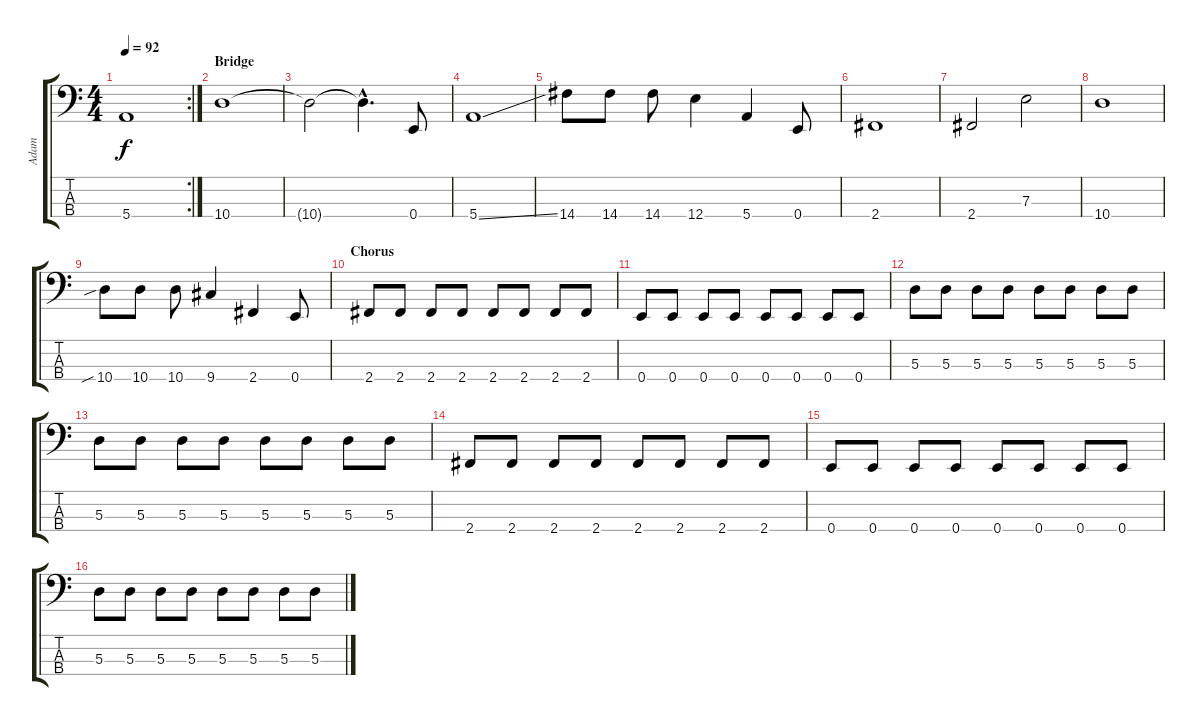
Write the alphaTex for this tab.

\track ("Adam" "Adam") {instrument electricbassfinger}
\staff {score tabs}
\tuning (G2 D2 A1 E1) {hide}
\rc 2
\ts (4 4)
\tempo 92
\clef f4
\ks c
5.4{t}.1{dy f} |
\section ("" "Bridge")
10.4.1 |
10.4{t}.2 10.4{hac t}.4{d} 0.4.8 |
5.4{ss}.1 |
14.4.8 14.4.8 14.4.8 12.4.4 5.4.4 0.4.8 |
2.4.1 |
2.4.2 7.3.2 |
10.4.1 |
10.4{sib}.8 10.4.8 10.4.8 9.4.4 2.4.4 0.4.8 |
\section ("" "Chorus")
2.4.8 2.4.8 2.4.8 2.4.8 2.4.8 2.4.8 2.4.8 2.4.8 |
0.4.8 0.4.8 0.4.8 0.4.8 0.4.8 0.4.8 0.4.8 0.4.8 |
5.3.8 5.3.8 5.3.8 5.3.8 5.3.8 5.3.8 5.3.8 5.3.8 |
5.3.8 5.3.8 5.3.8 5.3.8 5.3.8 5.3.8 5.3.8 5.3.8 |
2.4.8 2.4.8 2.4.8 2.4.8 2.4.8 2.4.8 2.4.8 2.4.8 |
0.4.8 0.4.8 0.4.8 0.4.8 0.4.8 0.4.8 0.4.8 0.4.8 |
5.3.8 5.3.8 5.3.8 5.3.8 5.3.8 5.3.8 5.3.8 5.3.8
